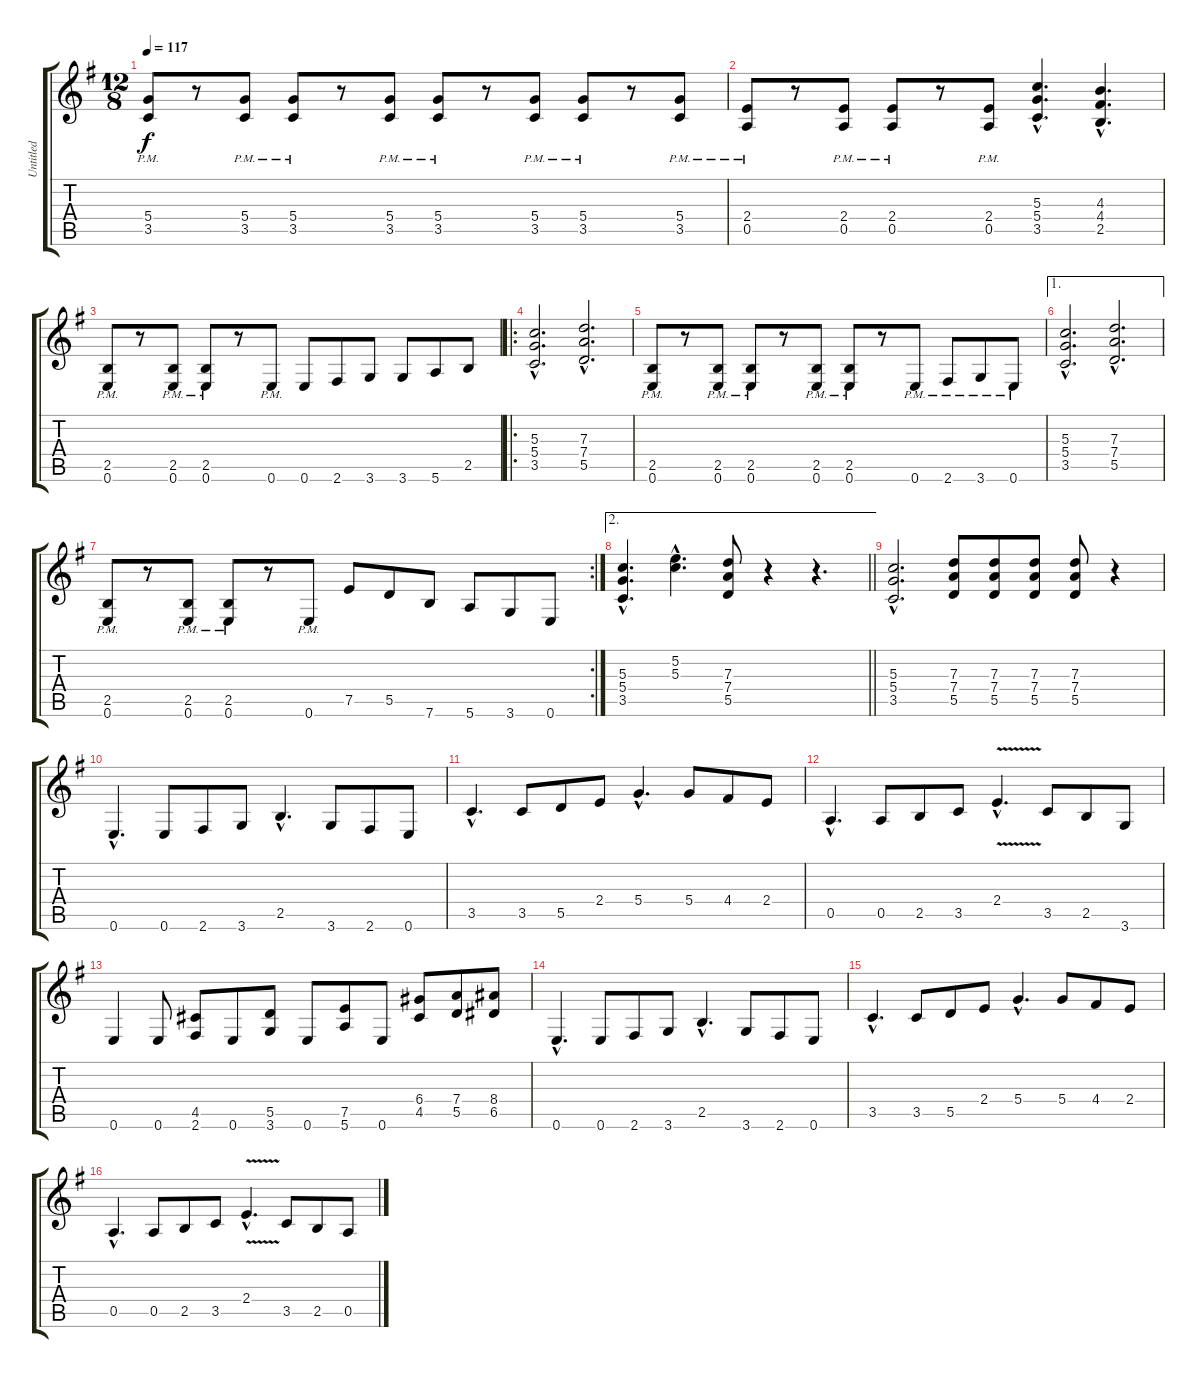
\track ("Untitled" "Untitled") {instrument distortionguitar}
\staff {score tabs}
\tuning (E4 B3 G3 D3 A2 E2) {hide}
\ts (12 8)
\tempo 117
\clef g2
\ks g
(5.4{pm} 3.5{pm}).8{dy f} r.8 (5.4{pm} 3.5{pm}).8 (5.4{pm} 3.5{pm}).8 r.8 (5.4{pm} 3.5{pm}).8 (5.4{pm} 3.5{pm}).8 r.8 (5.4{pm} 3.5{pm}).8 (5.4{pm} 3.5{pm}).8 r.8 (5.4{pm} 3.5{pm}).8 |
(2.4{pm} 0.5{pm}).8 r.8 (2.4{pm} 0.5{pm}).8 (2.4{pm} 0.5{pm}).8 r.8 (2.4{pm} 0.5{pm}).8 (5.3{hac} 5.4{hac} 3.5{hac}).4{d} (4.3{hac} 4.4{hac} 2.5{hac}).4{d} |
(2.5{pm} 0.6{pm}).8 r.8 (2.5{pm} 0.6{pm}).8 (2.5{pm} 0.6{pm}).8 r.8 0.6{pm}.8 0.6.8 2.6.8 3.6.8 3.6.8 5.6.8 2.5.8 |
\ro
(5.3{hac} 5.4{hac} 3.5{hac}).2{d} (7.3{hac} 7.4{hac} 5.5{hac}).2{d} |
(2.5{pm} 0.6{pm}).8 r.8 (2.5{pm} 0.6{pm}).8 (2.5{pm} 0.6{pm}).8 r.8 (2.5{pm} 0.6{pm}).8 (2.5{pm} 0.6{pm}).8 r.8 0.6{pm}.8 2.6{pm}.8 3.6{pm}.8 0.6{pm}.8 |
\ae 1
(5.3{hac} 5.4{hac} 3.5{hac}).2{d} (7.3{hac} 7.4{hac} 5.5{hac}).2{d} |
\rc 2
(2.5{pm} 0.6{pm}).8 r.8 (2.5{pm} 0.6{pm}).8 (2.5{pm} 0.6{pm}).8 r.8 0.6{pm}.8 7.5.8 5.5.8 7.6.8 5.6.8 3.6.8 0.6.8 |
\ae 2
\barLineRight lightlight
(5.3{hac} 5.4{hac} 3.5{hac}).4{d} (5.2{hac} 5.3{hac}).4{d} (7.3 7.4 5.5).8 r.4 r.4{d} |
(5.3{hac} 5.4{hac} 3.5{hac}).2{d} (7.3 7.4 5.5).8 (7.3 7.4 5.5).8 (7.3 7.4 5.5).8 (7.3 7.4 5.5).8 r.4 |
0.6{hac}.4{d} 0.6.8 2.6.8 3.6.8 2.5{hac}.4{d} 3.6.8 2.6.8 0.6.8 |
3.5{hac}.4{d} 3.5.8 5.5.8 2.4.8 5.4{hac}.4{d} 5.4.8 4.4.8 2.4.8 |
0.5{hac}.4{d} 0.5.8 2.5.8 3.5.8 2.4{v hac}.4{d} 3.5.8 2.5.8 3.6.8 |
0.6.4 0.6.8 (4.5 2.6).8 0.6.8 (5.5 3.6).8 0.6.8 (7.5 5.6).8 0.6.8 (6.4 4.5).8 (7.4 5.5).8 (8.4 6.5).8 |
0.6{hac}.4{d} 0.6.8 2.6.8 3.6.8 2.5{hac}.4{d} 3.6.8 2.6.8 0.6.8 |
3.5{hac}.4{d} 3.5.8 5.5.8 2.4.8 5.4{hac}.4{d} 5.4.8 4.4.8 2.4.8 |
0.5{hac}.4{d} 0.5.8 2.5.8 3.5.8 2.4{v hac}.4{d} 3.5.8 2.5.8 0.5.8
